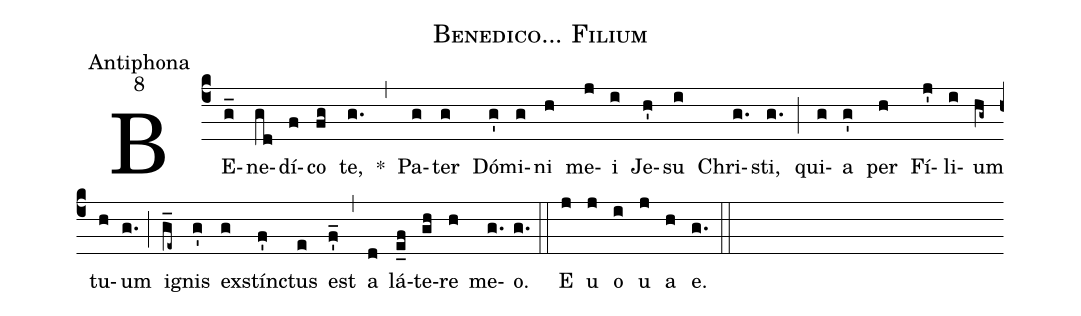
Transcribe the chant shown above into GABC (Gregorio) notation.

name:Benedico... Filium;
office-part:Antiphona;
mode:8;
%%
(c4) BE(g_)ne(gd)dí(f)co(fg) te,(g.) *(,) Pa(g)ter(g) Dó(g')mi(g)ni(h) me(j)i(i) Je(h')su(i) Chri(g.)sti,(g.) (;) qui(g)a(g') per(h) Fí(j')li(i)um(hg~) tu(h)um(g.) (;) i(g_e~)gnis(g') ex(g)stín(f')ctus(e) est(f_') (,) a(d) lá(e_f)te(gh)re(h) me(g.)o.(g.) (::) E(j) u(j) o(i) u(j) a(h) e.(g.) (::)
